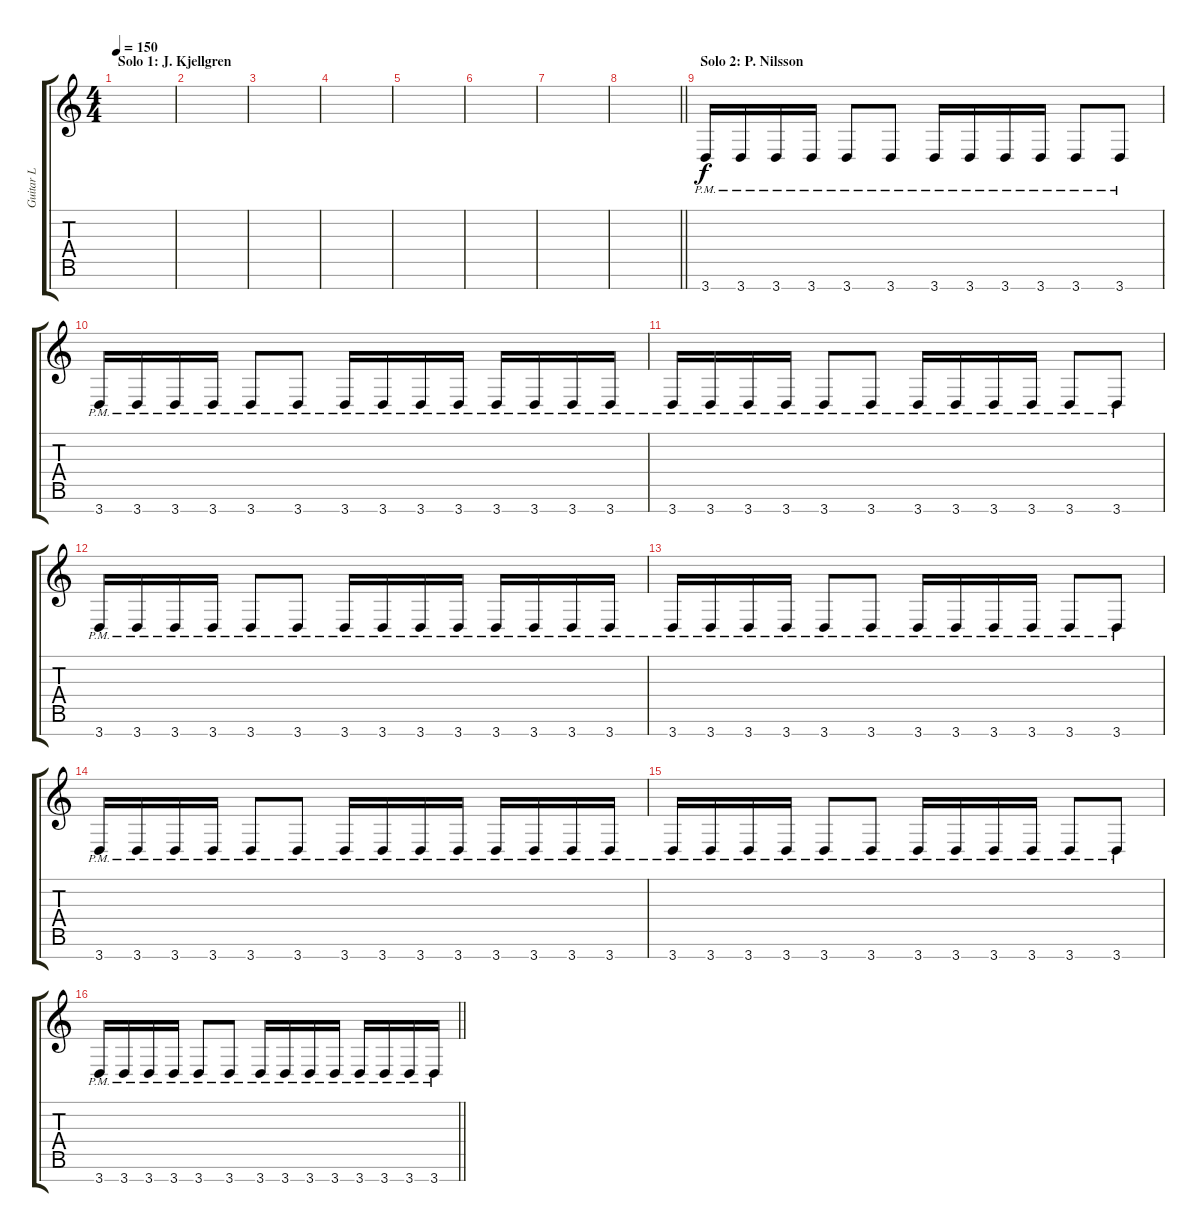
\track ("Guitar L" "Guitar L") {instrument distortionguitar}
\staff {score tabs}
\tuning (E4 B3 G3 D3 A2 E2 B1) {hide}
\ts (4 4)
\section ("" "Solo 1: J. Kjellgren")
\tempo 150
\clef g2
\ks c
|
|
|
|
|
|
|
\barLineRight lightlight
|
\section ("" "Solo 2: P. Nilsson")
3.7{pm}.16 3.7{pm}.16 3.7{pm}.16 3.7{pm}.16 3.7{pm}.8 3.7{pm}.8 3.7{pm}.16 3.7{pm}.16 3.7{pm}.16 3.7{pm}.16 3.7{pm}.8 3.7{pm}.8 |
3.7{pm}.16 3.7{pm}.16 3.7{pm}.16 3.7{pm}.16 3.7{pm}.8 3.7{pm}.8 3.7{pm}.16 3.7{pm}.16 3.7{pm}.16 3.7{pm}.16 3.7{pm}.16 3.7{pm}.16 3.7{pm}.16 3.7{pm}.16 |
3.7{pm}.16 3.7{pm}.16 3.7{pm}.16 3.7{pm}.16 3.7{pm}.8 3.7{pm}.8 3.7{pm}.16 3.7{pm}.16 3.7{pm}.16 3.7{pm}.16 3.7{pm}.8 3.7{pm}.8 |
3.7{pm}.16 3.7{pm}.16 3.7{pm}.16 3.7{pm}.16 3.7{pm}.8 3.7{pm}.8 3.7{pm}.16 3.7{pm}.16 3.7{pm}.16 3.7{pm}.16 3.7{pm}.16 3.7{pm}.16 3.7{pm}.16 3.7{pm}.16 |
3.7{pm}.16 3.7{pm}.16 3.7{pm}.16 3.7{pm}.16 3.7{pm}.8 3.7{pm}.8 3.7{pm}.16 3.7{pm}.16 3.7{pm}.16 3.7{pm}.16 3.7{pm}.8 3.7{pm}.8 |
3.7{pm}.16 3.7{pm}.16 3.7{pm}.16 3.7{pm}.16 3.7{pm}.8 3.7{pm}.8 3.7{pm}.16 3.7{pm}.16 3.7{pm}.16 3.7{pm}.16 3.7{pm}.16 3.7{pm}.16 3.7{pm}.16 3.7{pm}.16 |
3.7{pm}.16 3.7{pm}.16 3.7{pm}.16 3.7{pm}.16 3.7{pm}.8 3.7{pm}.8 3.7{pm}.16 3.7{pm}.16 3.7{pm}.16 3.7{pm}.16 3.7{pm}.8 3.7{pm}.8 |
\barLineRight lightlight
3.7{pm}.16 3.7{pm}.16 3.7{pm}.16 3.7{pm}.16 3.7{pm}.8 3.7{pm}.8 3.7{pm}.16 3.7{pm}.16 3.7{pm}.16 3.7{pm}.16 3.7{pm}.16 3.7{pm}.16 3.7{pm}.16 3.7{pm}.16
